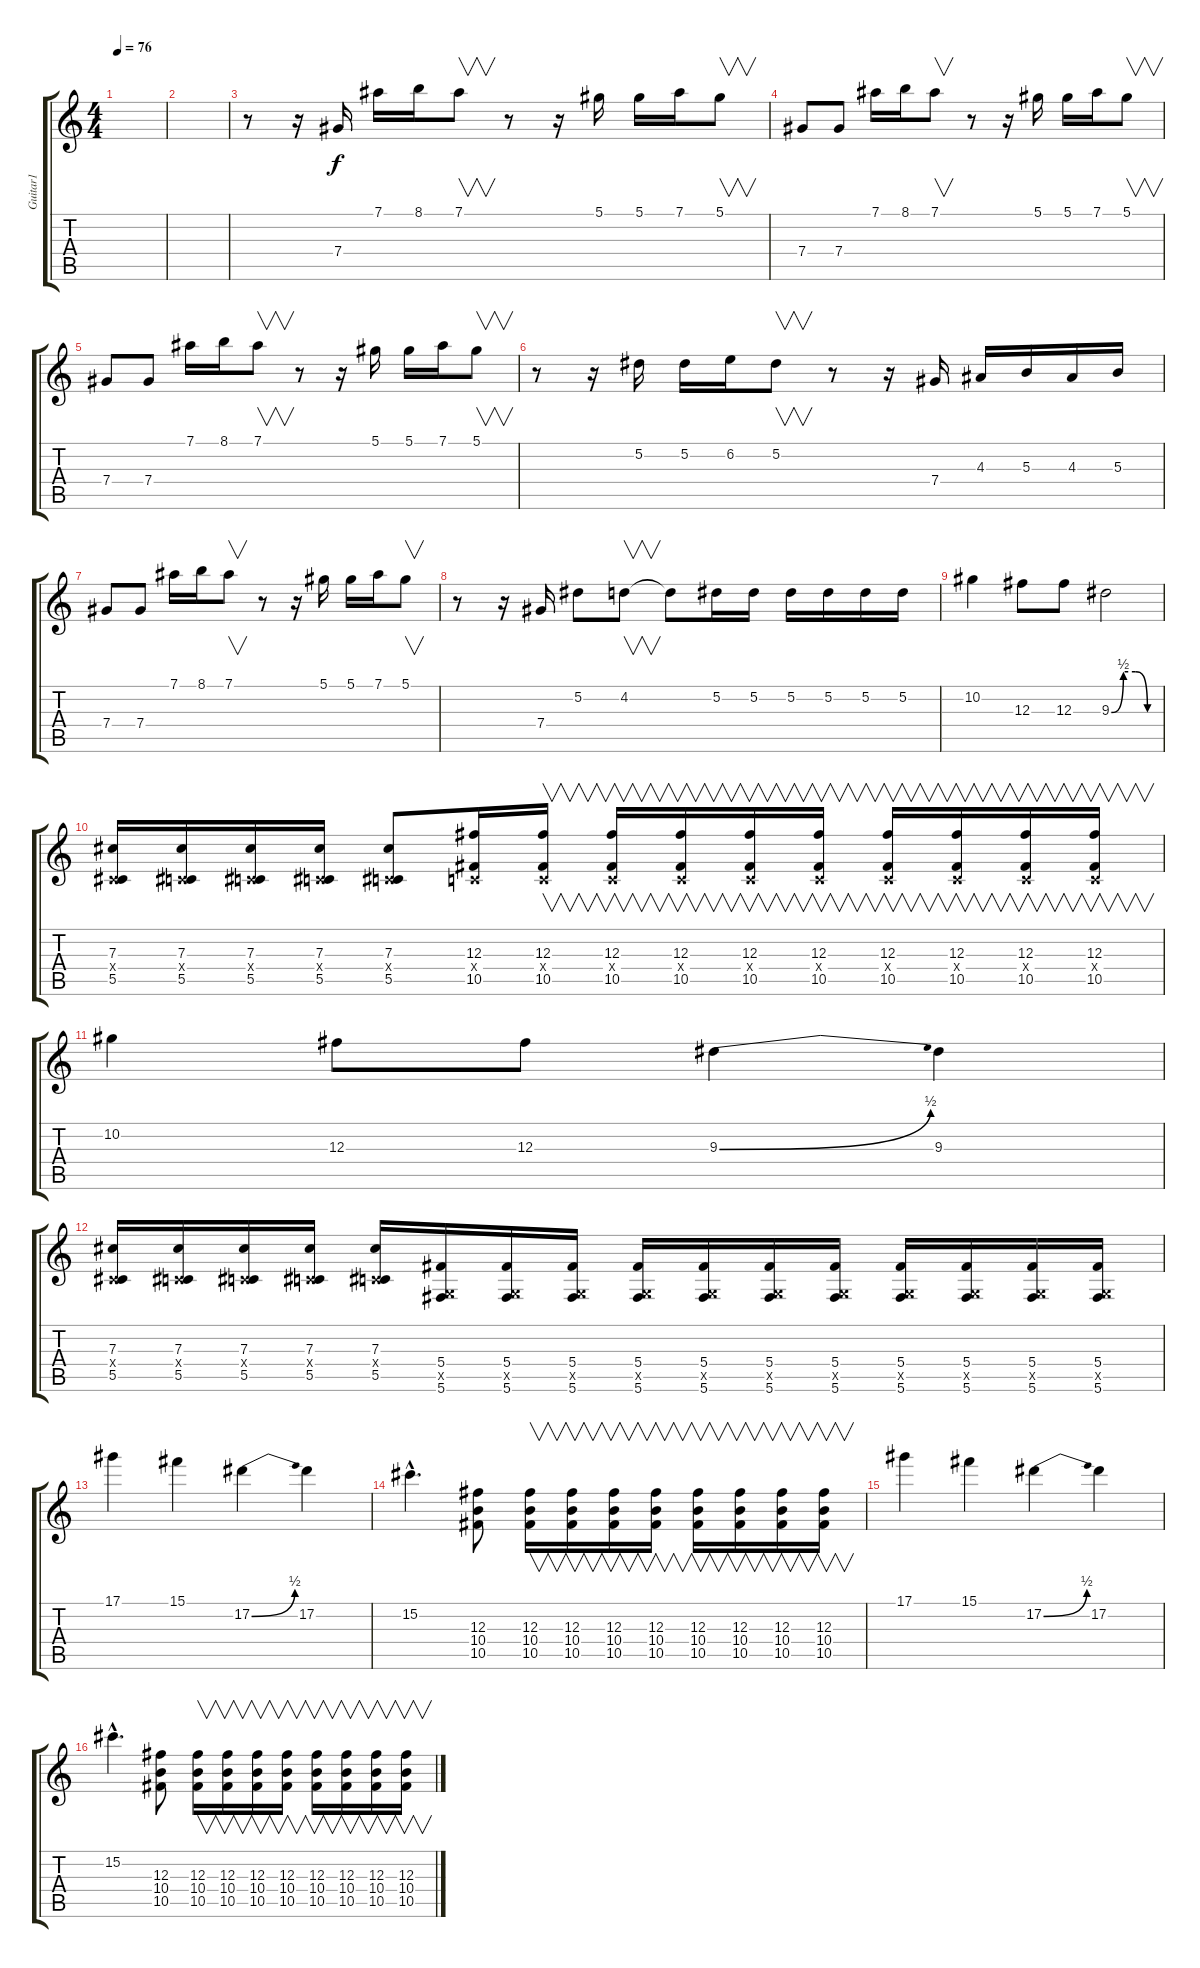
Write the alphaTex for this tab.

\track ("Guitar1" "Guitar1") {instrument overdrivenguitar}
\staff {score tabs}
\tuning (Eb4 Bb3 Gb3 Db3 Ab2 Db2) {hide}
\ts (4 4)
\tempo 76
\clef g2
\ks c
|
|
r.8 r.16 7.4.16 7.1.16 8.1.16 7.1.8{v} r.8 r.16 5.1.16 5.1.16 7.1.16 5.1.8{v} |
7.4.8 7.4.8 7.1.16 8.1.16 7.1.8{v} r.8 r.16 5.1.16 5.1.16 7.1.16 5.1.8{v} |
7.4.8 7.4.8 7.1.16 8.1.16 7.1.8{v} r.8 r.16 5.1.16 5.1.16 7.1.16 5.1.8{v} |
r.8 r.16 5.2.16 5.2.16 6.2.16 5.2.8{v} r.8 r.16 7.4.16 4.3.16 5.3.16 4.3.16 5.3.16 |
7.4.8 7.4.8 7.1.16 8.1.16 7.1.8{v} r.8 r.16 5.1.16 5.1.16 7.1.16 5.1.8{v} |
r.8 r.16 7.4.16 5.2.8 4.2.8{v} 4.2{t}.8 5.2.16 5.2.16 5.2.16 5.2.16 5.2.16 5.2.16 |
10.2.4 12.3.8 12.3.8 9.3{be (custom 0 0 15 2 30 2 45 0 60 0)}.2 |
(7.3 -1.4{x} 5.5).16 (7.3 -1.4{x} 5.5).16 (7.3 -1.4{x} 5.5).16 (7.3 -1.4{x} 5.5).16 (7.3 -1.4{x} 5.5).8 (12.3 -1.4{x} 10.5).16 (12.3 -1.4{x} 10.5).16{v} (12.3 -1.4{x} 10.5).16{v} (12.3 -1.4{x} 10.5).16{v} (12.3 -1.4{x} 10.5).16{v} (12.3 -1.4{x} 10.5).16{v} (12.3 -1.4{x} 10.5).16{v} (12.3 -1.4{x} 10.5).16{v} (12.3 -1.4{x} 10.5).16{v} (12.3 -1.4{x} 10.5).16{v} |
10.2.4 12.3.8 12.3.8 9.3{be (bend 0 0 60 2)}.4 9.3.4 |
(7.3 -1.4{x} 5.5).16 (7.3 -1.4{x} 5.5).16 (7.3 -1.4{x} 5.5).16 (7.3 -1.4{x} 5.5).16 (7.3 -1.4{x} 5.5).16 (5.4 -1.5{x} 5.6).16 (5.4 -1.5{x} 5.6).16 (5.4 -1.5{x} 5.6).16 (5.4 -1.5{x} 5.6).16 (5.4 -1.5{x} 5.6).16 (5.4 -1.5{x} 5.6).16 (5.4 -1.5{x} 5.6).16 (5.4 -1.5{x} 5.6).16 (5.4 -1.5{x} 5.6).16 (5.4 -1.5{x} 5.6).16 (5.4 -1.5{x} 5.6).16 |
17.1.4 15.1.4 17.2{be (bend 0 0 60 2)}.4 17.2.4 |
15.2{hac}.4{d} (12.3 10.4 10.5).8 (12.3 10.4 10.5).16{v} (12.3 10.4 10.5).16{v} (12.3 10.4 10.5).16{v} (12.3 10.4 10.5).16{v} (12.3 10.4 10.5).16{v} (12.3 10.4 10.5).16{v} (12.3 10.4 10.5).16{v} (12.3 10.4 10.5).16{v} |
17.1.4 15.1.4 17.2{be (bend 0 0 60 2)}.4 17.2.4 |
15.2{hac}.4{d} (12.3 10.4 10.5).8 (12.3 10.4 10.5).16{v} (12.3 10.4 10.5).16{v} (12.3 10.4 10.5).16{v} (12.3 10.4 10.5).16{v} (12.3 10.4 10.5).16{v} (12.3 10.4 10.5).16{v} (12.3 10.4 10.5).16{v} (12.3 10.4 10.5).16{v}
